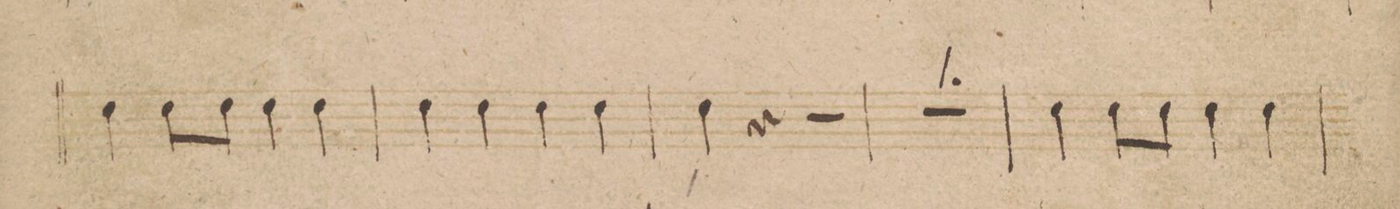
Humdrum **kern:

**kern	**dynam
*I"Clarino 1mo in B.	*
*clefG2	*
*k[b-]	*
*met(c)	*
*M4/4	*
4cc\	.
8cc\L	.
8cc\J	.
4cc\	.
4cc\	.
=184	=184
4cc\	.
4cc\	.
4cc\	.
4cc\	.
=185	=185
4cc\	.
4r	.
2r	.
=186	=186
1r	.
=187	=187
4cc\	.
8cc\L	.
8cc\J	.
4cc\	.
4cc\	.
=188	=188
*-	*-
